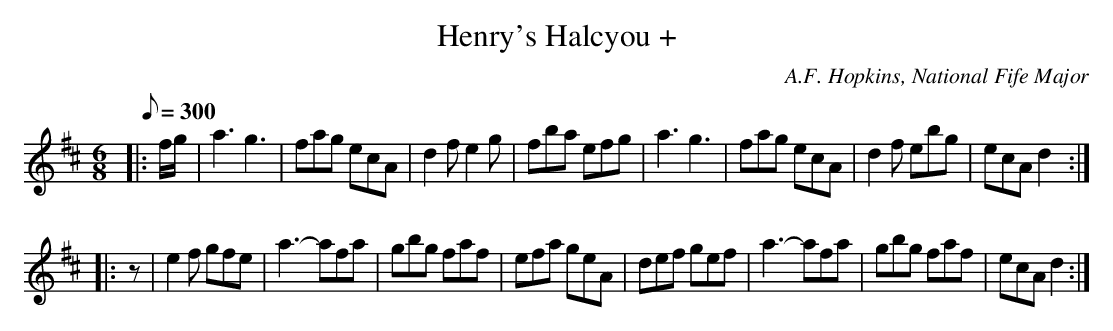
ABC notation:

X:1
T:Henry's Halcyou +
C:A.F. Hopkins, National Fife Major
M:6/8
L:1/8
Q:1/8=300
K:D
|: f/g/|a3 g3|fag ecA|d2f e2g|fba efg|a3 g3|fag ecA|d2f ebg|ecA d2 :|
|: z|e2f gfe|a3 -afa|gbg faf|efa geA|def gef|a3 -afa|gbg faf|ecA d2 :|
